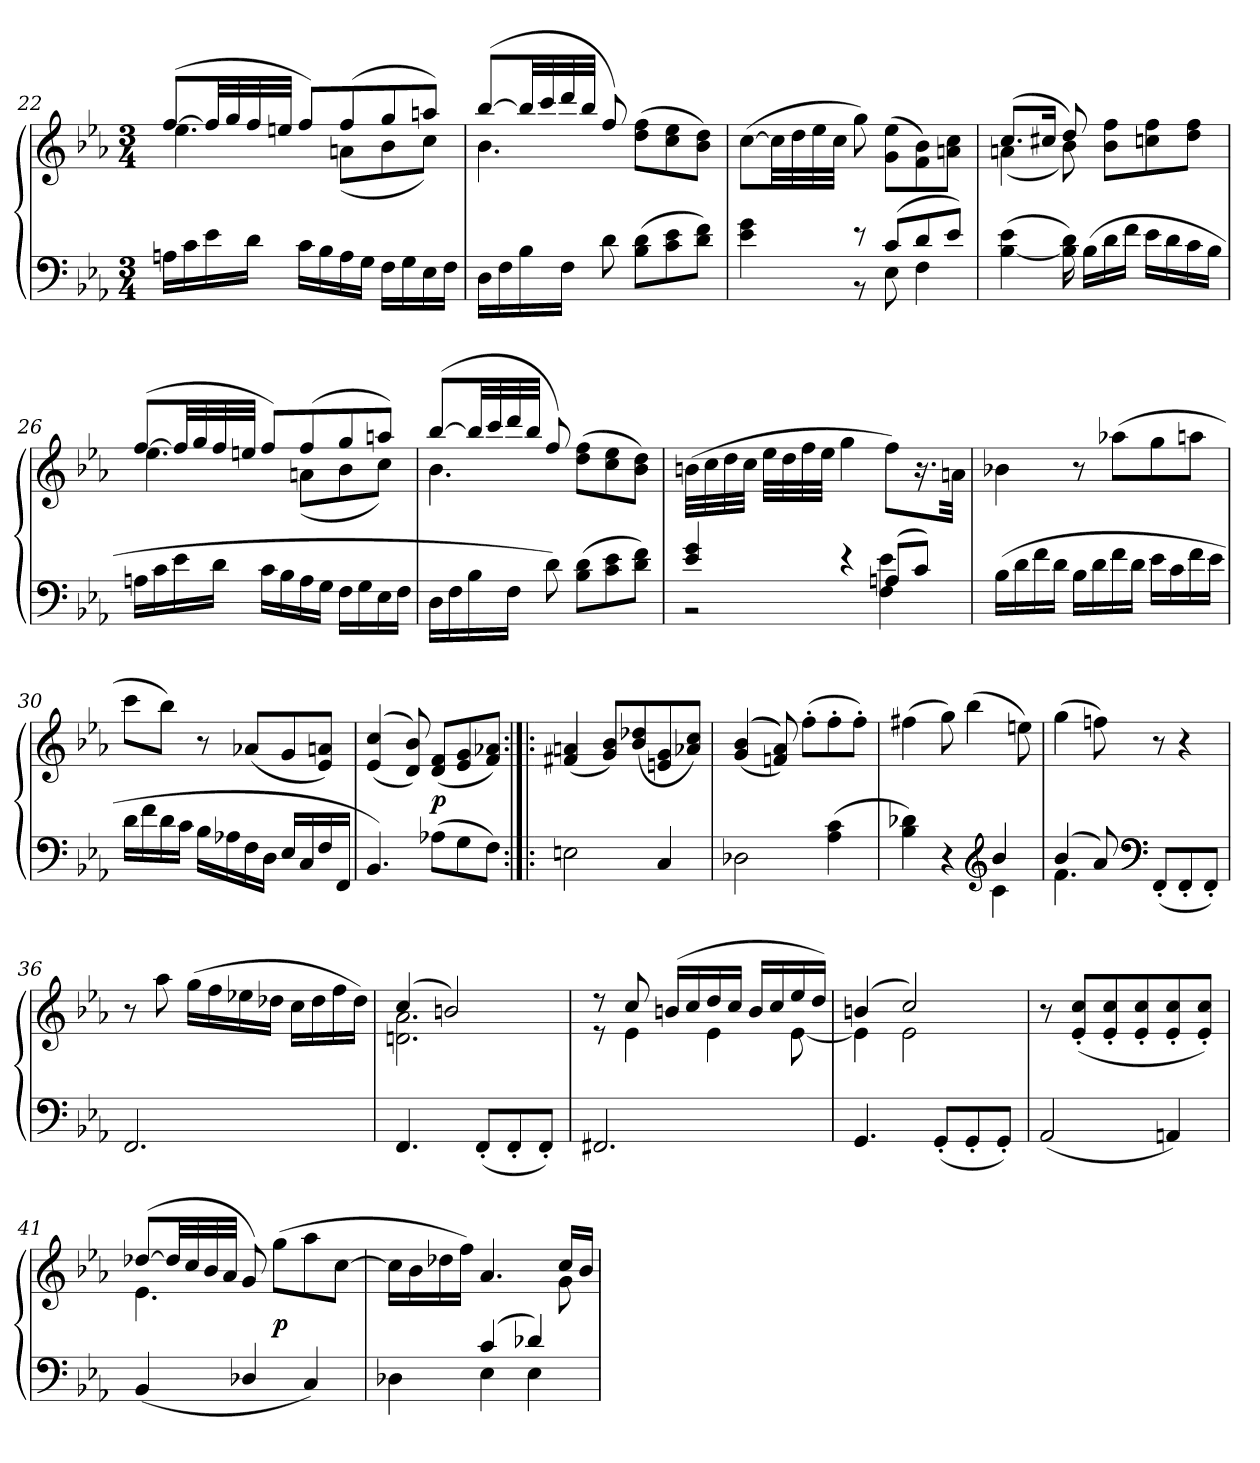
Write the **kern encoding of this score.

**kern	**kern	**dynam
*part1	*part1	*part1
*staff2	*staff1	*staff1/2
*clefF4	*clefG2	*
*k[b-e-a-]	*k[b-e-a-]	*
*M3/4	*M3/4	*
=22	=22	=22
*	*^	*
16AnLL	([8ffL	4.ee-	.
16c	.	.	.
16e-	32ffLL]	.	.
.	32gg	.	.
16dJJ	32ff	.	.
.	32eenJJJ	.	.
16cLL	8ffL)	.	.
16B-	.	.	.
16A	(8ff	(8anL	.
16GJJ	.	.	.
16FLL	8gg	8b-	.
16G	.	.	.
16E-	8aanJ)	8ccJ)	.
16FJJ	.	.	.
=23	=23	=23	=23
16DLL	([8bb-L	4.b-	.
16F	.	.	.
16B-	32bb-LL]	.	.
.	32ccc	.	.
16FJJ	32ddd	.	.
.	32bb-JJJ	.	.
8d	8ff)	.	.
(8B- 8dL	4.ryy	(8dd 8ffL	.
8c 8e-	.	8cc 8ee-	.
8d 8fJ)	.	8b- 8ddJ)	.
*	*v	*v	*
=24	=24	=24
*^	*	*
4e- 4g	4ryy	([8ccL	.
.	.	32ccLL]	.
.	.	32dd	.
.	.	32ee-	.
.	.	32ccJJJ	.
8r	8r	8gg)	.
(8cL	8E-	(8g 8ee-L	.
8d	4F	8f 8b-)	.
8e-J)	.	8an 8ccJ	.
*v	*v	*	*
=25	=25	=25
*	*^	*
([4B- 4e-	(8.ccL	(4an	.
.	16cc#XJk	.	.
16B-] 16d)	8dd)	8b-)	.
(16B-LL	.	.	.
16d	4.ryy	8b- 8ffL	.
16fJJ	.	.	.
16e-LL	.	8ccn 8ff	.
16d	.	.	.
16c	.	8dd 8ffJ	.
16B-JJ	.	.	.
=26	=26	=26	=26
16AnLL	([8ffL	4.ee-	.
16c	.	.	.
16e-	32ffLL]	.	.
.	32gg	.	.
16dJJ	32ff	.	.
.	32eenJJJ	.	.
16cLL	8ffL)	.	.
16B-	.	.	.
16A	(8ff	(8anL	.
16GJJ	.	.	.
16FLL	8gg	8b-	.
16G	.	.	.
16E-	8aanJ)	8ccJ)	.
16FJJ	.	.	.
=27	=27	=27	=27
16DLL	([8bb-L	4.b-	.
16F	.	.	.
16B-	32bb-LL]	.	.
.	32ccc	.	.
16FJJ	32ddd	.	.
.	32bb-JJJ	.	.
8d)	8ff)	.	.
(8B- 8dL	4.ryy	(8dd 8ffL	.
8c 8e-	.	8cc 8ee-	.
8d 8fJ)	.	8b- 8ddJ)	.
*	*v	*v	*
=28	=28	=28
*^	*	*
4e- 4g	2r	(32bnLLL	.
.	.	32cc	.
.	.	32dd	.
.	.	32ccJJJ	.
.	.	32ee-LLL	.
.	.	32dd	.
.	.	32ff	.
.	.	32ee-JJJ	.
4r	.	4gg	.
(8AnL	4F 4e-	8ffL)	.
8cJ)	.	16.r	.
.	.	32anJkk	.
*v	*v	*	*
=29	=29	=29
(16B-LL	4b-X	.
16d	.	.
16f	.	.
16dJJ	.	.
16B-LL	8r	.
16d	.	.
16f	(8aa-XL	.
16dJJ	.	.
16e-LL	8gg	.
16c	.	.
16f	8aanJ	.
16e-JJ	.	.
=30	=30	=30
16dLL	8cccL	.
16f	.	.
16d	8bb-J)	.
16cJJ	.	.
16B-LL	8r	.
16A-X	.	.
16F	(8a-XL	.
16DJJ	.	.
16E-LL	8g	.
16C	.	.
16F	8e- 8anJ)	.
16FFJJ	.	.
=31	=31	=31
4.BB-)	(>(>4e- 4cc	.
.	8d 8b-))	.
(8A-XL	(8d 8fL	p
8G	8e- 8g	.
8FJ)	8f 8a-XJ)	.
=32:|!|:	=32:|!|:	=32:|!|:
2En	(4f#X 4an	.
.	8g 8b-L)	.
.	(8b- 8dd-X	.
4C	8en 8g	.
.	8a-X 8ccJ)	.
=33	=33	=33
2D-X	(>(<(>4g 4b-	.
.	8fn 8a-)))	.
.	(8ff'L	.
(4A- 4c	8ff'	.
.	8ff'J)	.
=34	=34	=34
*^	*	*
2ryy	4B- 4d-X)	(4ff#X	.
.	4r	8gg)	.
.	.	(4bb-	.
*clefG2	*	*	*
4b-	4c	.	.
.	.	8een)	.
=35	=35	=35	=35
(4b-	4.f	(4gg	.
8a-)	.	8ffn)	.
*clefF4	*	*	*
(8FF'L	4.ryy	8r	.
8FF'	.	4r	.
8FF'J)	.	.	.
*v	*v	*	*
=36	=36	=36
2.FF	8r	.
.	8aa-	.
.	(16ggLL	.
.	16ff	.
.	16ee-X	.
.	16dd-XJJ	.
.	16ccLL	.
.	16dd-	.
.	16ff	.
.	16dd-JJ)	.
=37	=37	=37
*	*^	*
4.FF	(4cc	2.dn 2.a-	.
.	2bn)	.	.
(8FF'L	.	.	.
8FF'	.	.	.
8FF'J)	.	.	.
=38	=38	=38	=38
2.FF#X	8r	8r	.
.	8cc	4e-	.
.	(16bnLL	.	.
.	16cc	.	.
.	16dd	4e-	.
.	16ccJJ	.	.
.	16bLL	.	.
.	16cc	.	.
.	16ee-	[8e-	.
.	16ddJJ)	.	.
=39	=39	=39	=39
4.GG	(4bn	4e-]	.
.	2cc)	2e-	.
(8GG'L	.	.	.
8GG'	.	.	.
8GG'J)	.	.	.
*	*v	*v	*
=40	=40	=40
(2AA-	8r	.
.	(8e-' 8cc'L	.
.	8e-' 8cc'	.
.	8e-' 8cc'	.
4AAn)	8e-' 8cc'	.
.	8e-' 8cc'J)	.
=41	=41	=41
*	*^	*
(4BB-	([8dd-XL	4.e-	.
.	32dd-LL]	.	.
.	32cc	.	.
.	32b-	.	.
.	32a-JJJ	.	.
4D-X/	8g)	.	.
.	(8ggL	4.ryy	p
4C)	8aa-	.	.
.	[8ccJ	.	.
=42	=42	=42	=42
*^	*	*	*
4ryy	4D-X	4ryy	16ccLL]	.
.	.	.	16b-	.
.	.	.	16dd-X	.
.	.	.	16ffJJ)	.
(4c	4E-	4.a-	4.ryy	.
4d-X)	4E-	.	.	.
.	.	16ccLL	8g	.
.	.	16b-JJ	.	.
*v	*v	*	*	*
*	*v	*v	*
=	=	=
*-	*-	*-
